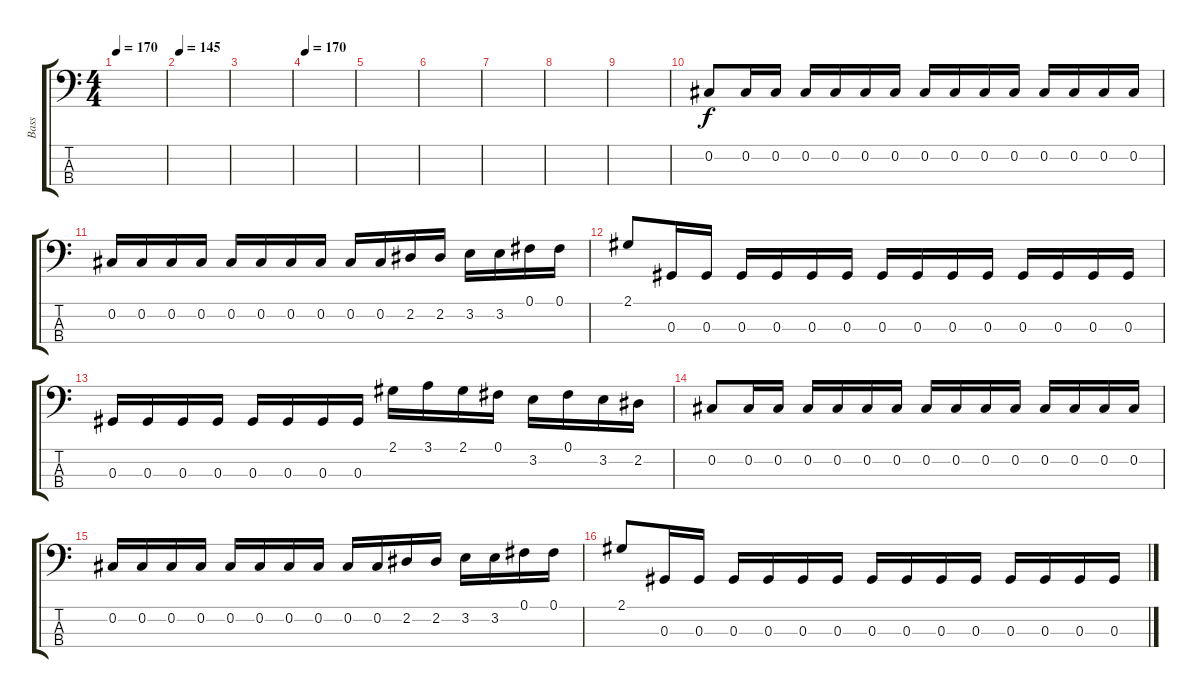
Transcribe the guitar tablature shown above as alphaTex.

\track ("Bass" "Bass") {instrument electricbassfinger}
\staff {score tabs}
\tuning (Gb2 Db2 Ab1 Eb1) {hide}
\ts (4 4)
\tempo 170
\clef f4
\ks c
|
\tempo 145
|
|
\tempo 170
|
|
|
|
|
|
0.2.8 0.2.16 0.2.16 0.2.16 0.2.16 0.2.16 0.2.16 0.2.16 0.2.16 0.2.16 0.2.16 0.2.16 0.2.16 0.2.16 0.2.16 |
0.2.16 0.2.16 0.2.16 0.2.16 0.2.16 0.2.16 0.2.16 0.2.16 0.2.16 0.2.16 2.2.16 2.2.16 3.2.16 3.2.16 0.1.16 0.1.16 |
2.1.8 0.3.16 0.3.16 0.3.16 0.3.16 0.3.16 0.3.16 0.3.16 0.3.16 0.3.16 0.3.16 0.3.16 0.3.16 0.3.16 0.3.16 |
0.3.16 0.3.16 0.3.16 0.3.16 0.3.16 0.3.16 0.3.16 0.3.16 2.1.16 3.1.16 2.1.16 0.1.16 3.2.16 0.1.16 3.2.16 2.2.16 |
0.2.8 0.2.16 0.2.16 0.2.16 0.2.16 0.2.16 0.2.16 0.2.16 0.2.16 0.2.16 0.2.16 0.2.16 0.2.16 0.2.16 0.2.16 |
0.2.16 0.2.16 0.2.16 0.2.16 0.2.16 0.2.16 0.2.16 0.2.16 0.2.16 0.2.16 2.2.16 2.2.16 3.2.16 3.2.16 0.1.16 0.1.16 |
2.1.8 0.3.16 0.3.16 0.3.16 0.3.16 0.3.16 0.3.16 0.3.16 0.3.16 0.3.16 0.3.16 0.3.16 0.3.16 0.3.16 0.3.16
